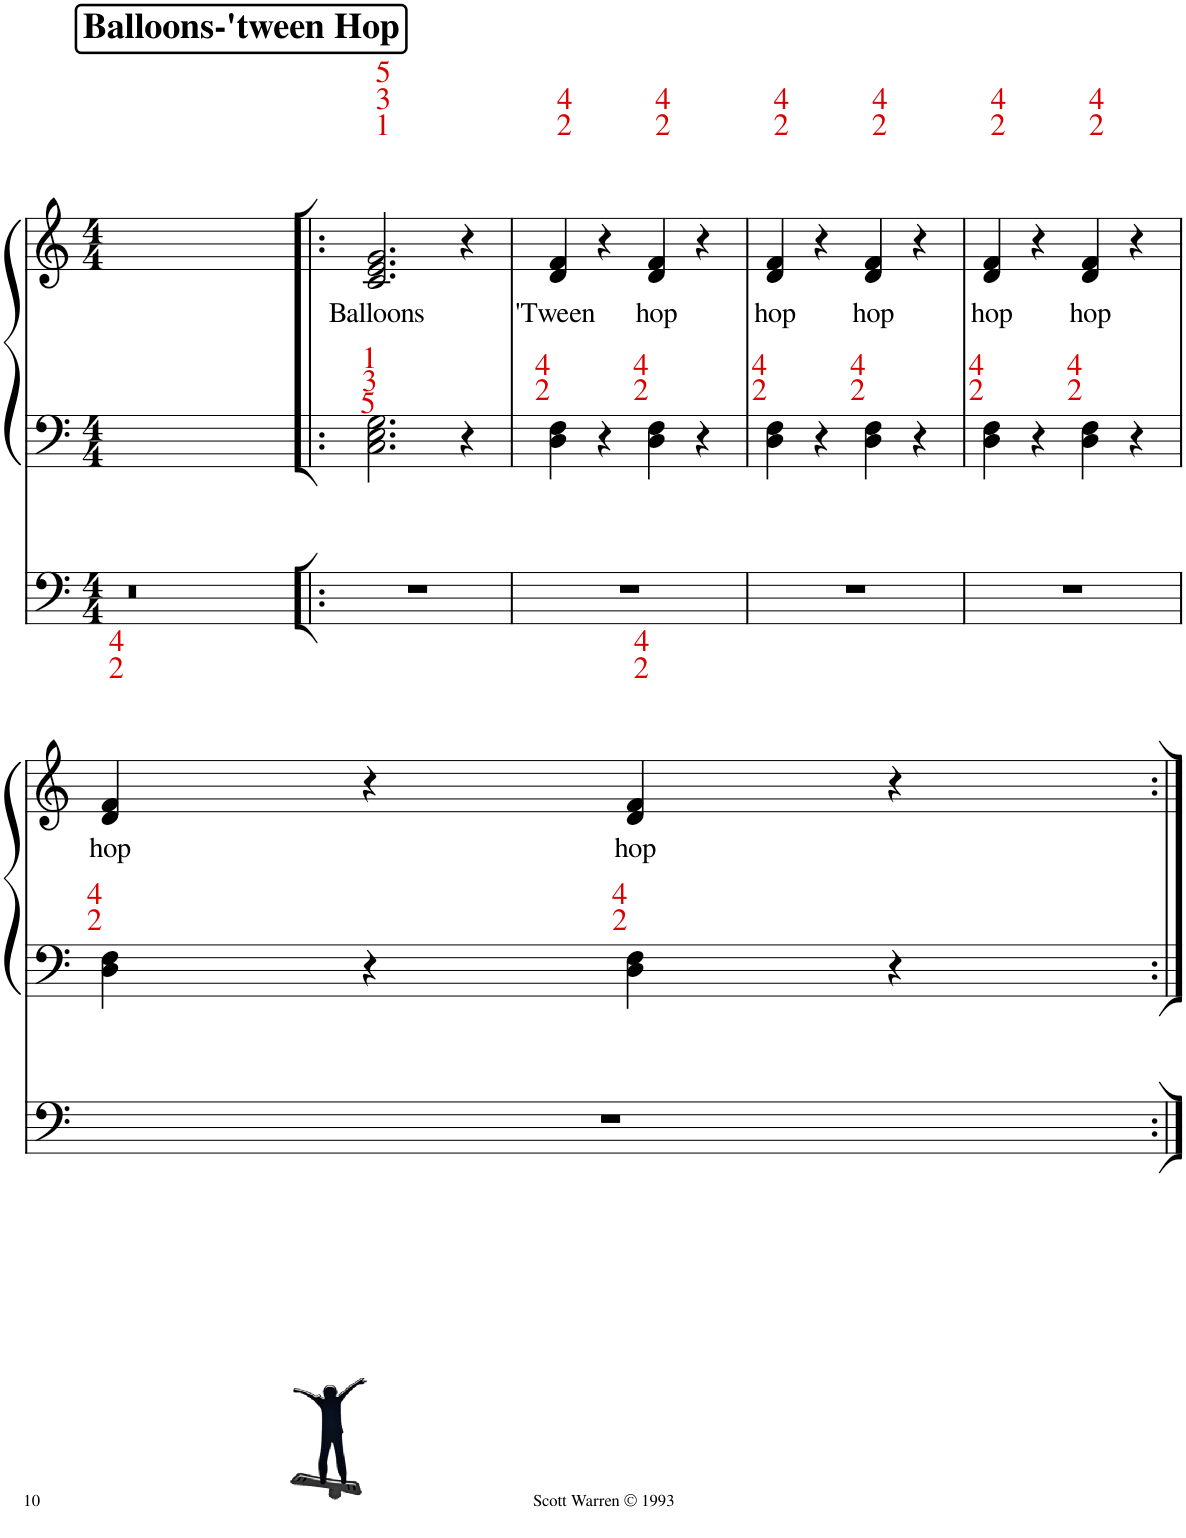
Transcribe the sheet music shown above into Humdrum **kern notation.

**kern	**kern	**kern	**kern	**text
*part3	*part2	*part1	*part1	*part1
*staff4	*staff3	*staff2	*staff1	*staff1
*I"Voice	*I"Voice	*I"Piano	*	*
*I'Vo.	*I'Vo.	*I'Pno	*	*
!!LO:PB:g=z
*clefG2	*clefG2	*clefF4	*clefG2	*
*k[]	*k[]	*k[]	*k[]	*
*M4/4	*M4/4	*M4/4	*M4/4	*
=49	=49	=49	=49	=49
*^	*	*	*	*
4r	1ryy	1ryy	1ryy	1ryy	.
2.cc	.	.	.	.	.
8r	4ee	1ryy	1ryy	1ryy	.
4.ff	.	.	.	.	.
.	8r	.	.	.	.
.	8r	.	.	.	.
4gg	4r	.	.	.	.
4r	4r	.	.	.	.
!!LO:REH:place=s1:a:B:cj:fs=14:t=Balloons-'tween Hop
=50!|:	=50!|:	=50!|:	=50!|:	=50!|:	=50!|:
!	!	!LO:N:vis=8	!	!	!LO:LY:b
*	*	*^	*	*	*
*v	*v	*	*^	*	*	*
1r	8.r	4c	4.ryy	2.C\ 2.E\ 2.G\	2.c/ 2.e/ 2.g/	Balloons
.	2e	.	.	.	.	.
.	.	4r	.	.	.	.
.	.	.	2g	.	.	.
.	.	2r	.	.	.	.
.	16r	.	.	.	.	.
.	8r	.	.	1ryy	1ryy	.
.	8r	.	8r	.	.	.
1ryy	1ryy	1ryy	1ryy	.	.	.
.	.	.	.	4r	4r	.
*	*	*v	*v	*	*	*
=51	=51	=51	=51	=51	=51
!	!	!	!	!	!LO:LY:b
1r	2d	8r	4D\ 4F\	4d/ 4f/	'Tween
.	.	2f	.	.	.
.	.	.	4r	4r	.
!	!	!	!	!	!LO:LY:b
.	2d	.	4D\ 4F\	4d/ 4f/	hop
.	.	4.f	.	.	.
.	.	.	4r	4r	.
=52	=52	=52	=52	=52	=52
!	!	!	!	!	!LO:LY:b
1r	2d	8r	4D\ 4F\	4d/ 4f/	hop
.	.	2f	.	.	.
.	.	.	4r	4r	.
!	!	!	!	!	!LO:LY:b
.	2d	.	4D\ 4F\	4d/ 4f/	hop
.	.	4.f	.	.	.
.	.	.	4r	4r	.
=53	=53	=53	=53	=53	=53
!	!	!	!	!	!LO:LY:b
1r	2d	8r	4D\ 4F\	4d/ 4f/	hop
.	.	2f	.	.	.
.	.	.	4r	4r	.
!	!	!	!	!	!LO:LY:b
.	2d	.	4D\ 4F\	4d/ 4f/	hop
.	.	4.f	.	.	.
.	.	.	4r	4r	.
!!LO:LB:g=z
=54	=54	=54	=54	=54	=54
!	!	!	!	!	!LO:LY:b
1r	2d	8r	4D\ 4F\	4d/ 4f/	hop
.	.	2f	.	.	.
.	.	.	4r	4r	.
!	!	!	!	!	!LO:LY:b
.	2d	.	4D\ 4F\	4d/ 4f/	hop
.	.	4.f	.	.	.
.	.	.	4r	4r	.
*	*v	*v	*	*	*
=:|!	=:|!	=:|!	=:|!	=:|!
*-	*-	*-	*-	*-
